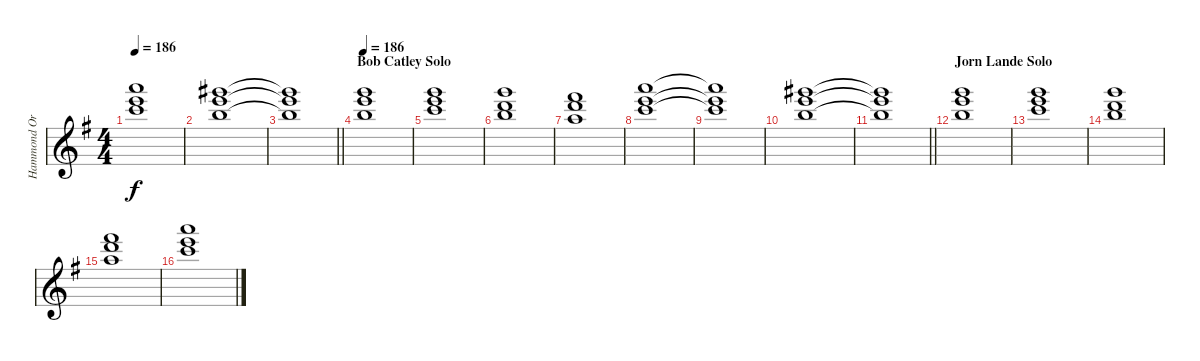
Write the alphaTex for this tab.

\track ("Hammond Organ - Arjen Lucassen" "Hammond Or") {instrument rockorgan}
\staff {score}
\tuning (E5 B4 G4 D4 A3 E3) {hide}
\ts (4 4)
\tempo 186
\clef g2
\ks eminor
(8.1{t} 17.2{t} 26.3{t}).1{dy f} |
(7.1 17.2 25.3).1 |
\barLineRight lightlight
(7.1{t} 17.2{t} 25.3{t}).1 |
\section ("" "Bob Catley Solo")
\tempo 186
(7.1 17.2 24.3).1 |
(8.1 17.2 24.3).1 |
(7.1 15.2 24.3).1 |
(5.1 15.2 23.3).1 |
(8.1 17.2 26.3).1 |
(8.1{t} 17.2{t} 26.3{t}).1 |
(7.1 17.2 25.3).1 |
\barLineRight lightlight
(7.1{t} 17.2{t} 25.3{t}).1 |
\section ("" "Jorn Lande Solo")
(7.1 17.2 24.3).1 |
(8.1 17.2 24.3).1 |
(7.1 15.2 24.3).1 |
(5.1 15.2 23.3).1 |
(8.1 17.2 26.3).1
